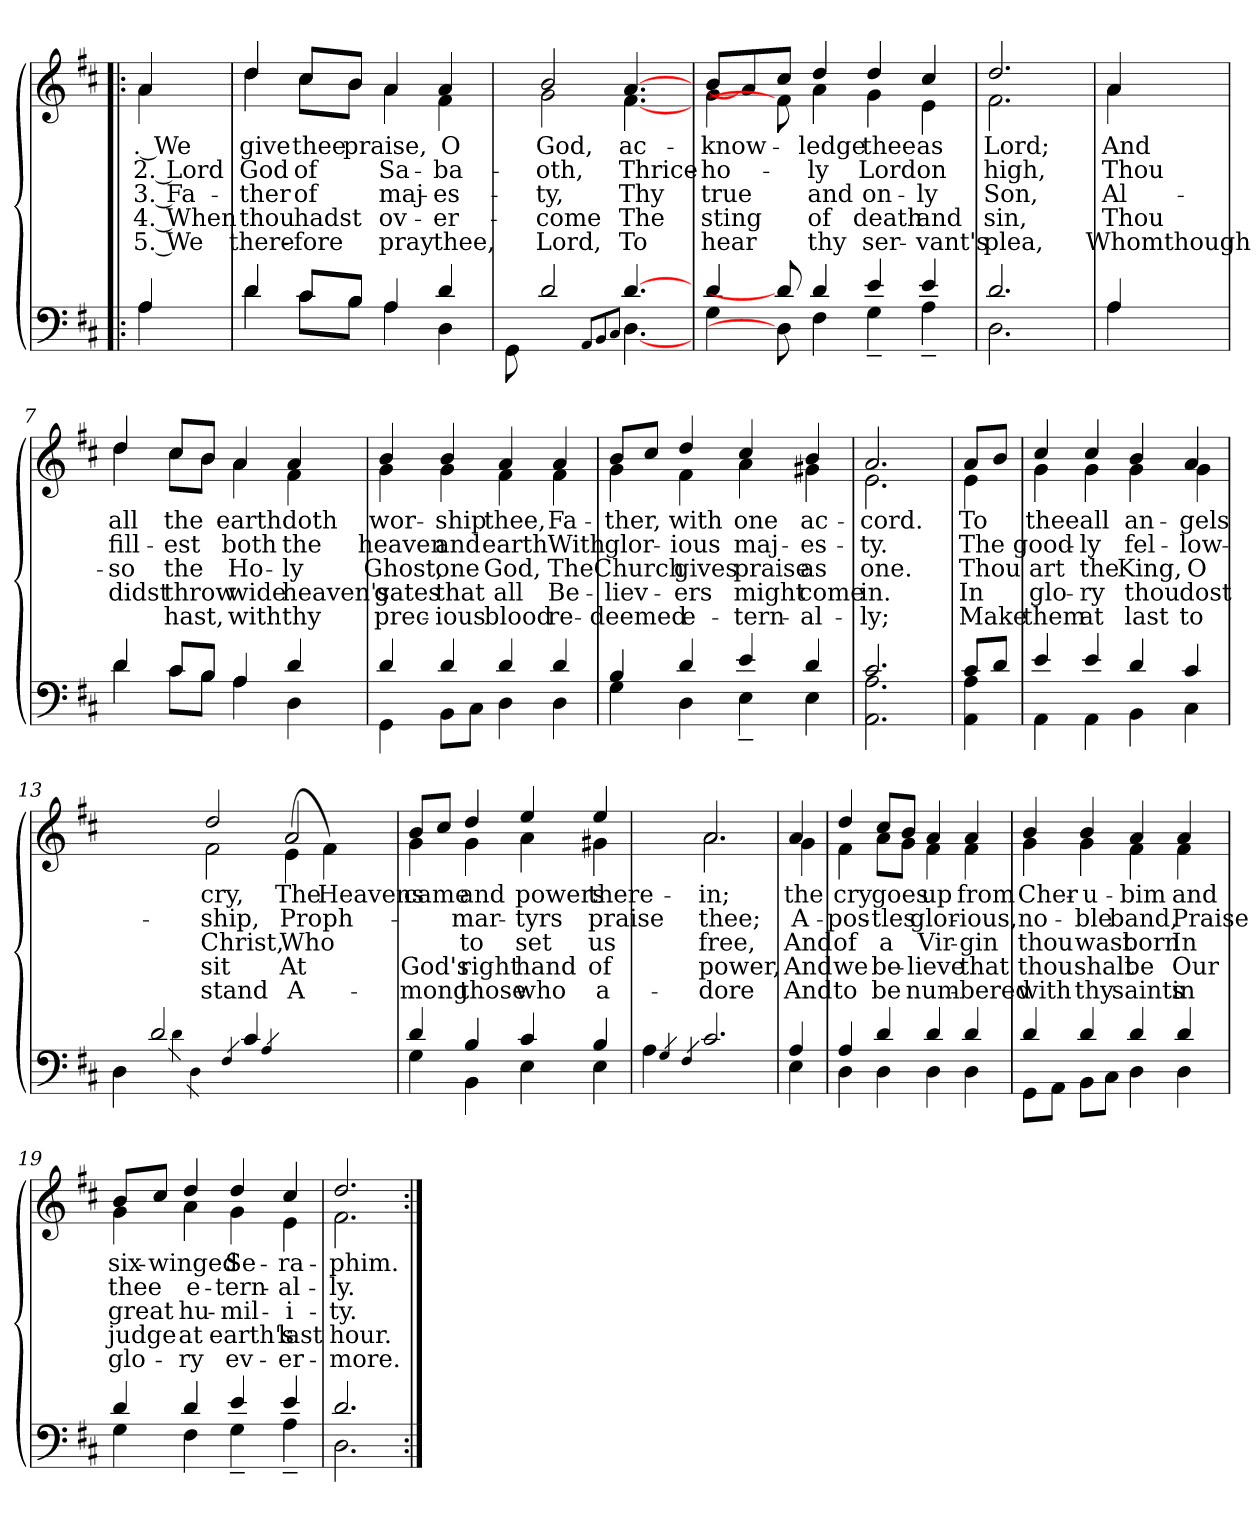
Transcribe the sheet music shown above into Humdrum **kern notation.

**kern	**kern	**text	**text	**text	**text	**text
*part1	*part1	*part1	*part1	*part1	*part1	*part1
*staff2	*staff1	*staff1	*staff1	*staff1	*staff1	*staff1
*clefF4	*clefG2	*	*	*	*	*
*k[f#c#]	*k[f#c#]	*	*	*	*	*
*D:	*D:	*	*	*	*	*
=1!|:	=1!|:	=1!|:	=1!|:	=1!|:	=1!|:	=1!|:
*^	*	*	*	*	*	*
!	!	!	!LO:LY:b:rj	!LO:LY:b:rj	!LO:LY:b:rj	!LO:LY:b:rj	!LO:LY:b:rj
*	*	*^	*	*	*	*	*
4A/	4A\	4a/	4a<\	. We	2. Lord	3. Fa-	4. When	5. We
=2	=2	=2	=2	=2	=2	=2	=2	=2
!	!	!	!	!LO:LY:b	!LO:LY:b	!LO:LY:b	!LO:LY:b	!LO:LY:b
4d/	4d\	4dd/	4dd\	give	God	-ther	thou	there-
!	!	!	!	!LO:LY:b	!LO:LY:b	!LO:LY:b	!LO:LY:b	!LO:LY:b
8c#/L	8c#\L	8cc#/L	8cc#\L	thee	of	of	hadst	-fore
!	!	!	!	!LO:LY:b	!	!	!	!
8B/J	8B\J	8b/J	8b\J	praise,	.	.	.	.
!	!	!	!	!	!LO:LY:b	!LO:LY:b	!LO:LY:b	!LO:LY:b
4A/	4A\	4a/	4a\	.	Sa-	maj-	ov-	pray
!	!	!	!	!LO:LY:b	!LO:LY:b	!LO:LY:b	!LO:LY:b	!LO:LY:b
4d/	4D\	4a/	4f#\	O	-ba-	-es-	-er-	thee,
=3	=3	=3	=3	=3	=3	=3	=3	=3
8GG\	8ryy	8ryy	8ryy	.	.	.	.	.
!	!	!	!	!LO:LY:b	!LO:LY:b	!LO:LY:b	!LO:LY:b	!LO:LY:b
2ryy	2d/	2b/	2g\	God,	-oth,	-ty,	-come	Lord,
8qAA/L	.	.	.	.	.	.	.	.
8qBB/	.	.	.	.	.	.	.	.
8qC#/J	.	.	.	.	.	.	.	.
!	!	!	!	!LO:LY:b	!LO:LY:b	!LO:LY:b	!LO:LY:b	!LO:LY:b
[4.d/	[4.D\	[4.a/	[4.f#\	ac-	Thrice-	Thy	The	To
=4	=4	=4	=4	=4	=4	=4	=4	=4
!	!	!	!	!LO:LY:b	!LO:LY:b	!LO:LY:b	!LO:LY:b	!LO:LY:b
4d/	4G\	8b/L	4g\	-know-	-ho-	true	sting	hear
.	.	8a/]	.	.	.	.	.	.
8d/]	8D\]	8cc#/J	8f#\]	.	.	.	.	.
!	!	!	!	!LO:LY:b	!LO:LY:b	!LO:LY:b	!LO:LY:b	!LO:LY:b
4d/	4F#\	4dd/	4a\	-ledge	-ly	and	of	thy
!	!	!	!	!LO:LY:b	!LO:LY:b	!LO:LY:b	!LO:LY:b	!LO:LY:b
4e/	4G~<\	4dd/	4g\	thee	Lord	on-	death	ser-
!	!	!	!	!LO:LY:b	!LO:LY:b	!LO:LY:b	!LO:LY:b	!LO:LY:b
4e/	4A~<\	4cc#/	4e\	as	on	-ly	and	-vant's
=5	=5	=5	=5	=5	=5	=5	=5	=5
!	!	!	!	!LO:LY:b	!LO:LY:b	!LO:LY:b	!LO:LY:b	!LO:LY:b
2.d/	2.D\	2.dd/	2.f#\	Lord;	high,	Son,	sin,	plea,
!!LO:LB:g=z	!!
=6	=6	=6	=6	=6	=6	=6	=6	=6
!	!	!	!	!LO:LY:b:rj	!LO:LY:b:rj	!LO:LY:b:rj	!LO:LY:b:rj	!LO:LY:b:rj
4A/	4A\	4a/	4a\	And	Thou	Al-	Thou	Whomthough
=7	=7	=7	=7	=7	=7	=7	=7	=7
!	!	!	!	!LO:LY:b	!LO:LY:b	!LO:LY:b	!LO:LY:b	!
4d/	4d\	4dd/	4dd\	all	fill-	-so	didst	.
!	!	!	!	!LO:LY:b	!LO:LY:b	!LO:LY:b	!LO:LY:b	!LO:LY:b
8c#/L	8c#\L	8cc#/L	8cc#\L	the	-est	the	throw	hast,
8B/J	8B\J	8b/J	8b\J	.	.	.	.	.
!	!	!	!	!LO:LY:b	!LO:LY:b	!LO:LY:b	!LO:LY:b	!LO:LY:b
4A/	4A\	4a/	4a\	earth	both	Ho-	wide	with
!	!	!	!	!LO:LY:b	!LO:LY:b	!LO:LY:b	!LO:LY:b	!LO:LY:b
4d/	4D\	4a/	4f#\	doth	the	-ly	heaven's	thy
=8	=8	=8	=8	=8	=8	=8	=8	=8
!	!	!	!	!LO:LY:b	!LO:LY:b	!LO:LY:b	!LO:LY:b	!LO:LY:b
4GG\	4d/	4b/	4g\	wor-	heaven	Ghost,	gates	prec-
!	!	!	!	!LO:LY:b	!LO:LY:b	!LO:LY:b	!LO:LY:b	!LO:LY:b
8BB\L	4d/	4b/	4g\	-ship	and	one	that	-ious
8C#\J	.	.	.	.	.	.	.	.
!	!	!	!	!LO:LY:b	!LO:LY:b	!LO:LY:b	!LO:LY:b	!LO:LY:b
4D\	4d/	4a/	4f#\	thee,	earth	God,	all	blood
!	!	!	!	!LO:LY:b	!LO:LY:b	!LO:LY:b	!LO:LY:b	!LO:LY:b
4d/	4D\	4a/	4f#\	Fa-	With	The	Be-	re-
=9	=9	=9	=9	=9	=9	=9	=9	=9
!	!	!	!	!LO:LY:b	!LO:LY:b	!LO:LY:b	!LO:LY:b	!LO:LY:b
4B/	4G\	8b/L	4g\	-ther,	glor-	Church	-liev-	-deemed
.	.	8cc#/J	.	.	.	.	.	.
!	!	!	!	!LO:LY:b	!LO:LY:b	!LO:LY:b	!LO:LY:b	!LO:LY:b
4d/	4D\	4dd/	4f#\	with	-ious	gives	-ers	e-
!	!	!	!	!LO:LY:b	!LO:LY:b	!LO:LY:b	!LO:LY:b	!LO:LY:b
4e/	4E~<\	4cc#/	4a\	one	maj-	praise	might	-tern-
!	!	!	!	!LO:LY:b	!LO:LY:b	!LO:LY:b	!LO:LY:b	!LO:LY:b
4d/	4E\	4b/	4g#X\	ac-	-es-	as	come	-al-
=10	=10	=10	=10	=10	=10	=10	=10	=10
!	!	!	!	!LO:LY:b	!LO:LY:b	!LO:LY:b	!LO:LY:b	!LO:LY:b
2.AA\ 2.A\	2.c#/	2.a/	2.e\	-cord.	-ty.	one.	in.	-ly;
!!LO:LB:g=z	!!
=11	=11	=11	=11	=11	=11	=11	=11	=11
!	!	!	!	!LO:LY:b:rj	!LO:LY:b:rj	!LO:LY:b:rj	!LO:LY:b:rj	!LO:LY:b:rj
8c#/L	4AA\ 4A\	8a/L	4e\	To	The	Thou	In	Make
8d/J	.	8b/J	.	.	.	.	.	.
=12	=12	=12	=12	=12	=12	=12	=12	=12
!	!	!	!	!LO:LY:b	!LO:LY:b	!LO:LY:b	!LO:LY:b	!LO:LY:b
4e/	4AA\	4cc#/	4g\	thee	good-	art	glo-	them
!	!	!	!	!LO:LY:b	!LO:LY:b	!LO:LY:b	!LO:LY:b	!LO:LY:b
4e/	4AA\	4cc#/	4g\	all	-ly	the	-ry	at
!	!	!	!	!LO:LY:b	!LO:LY:b	!LO:LY:b	!LO:LY:b	!LO:LY:b
4d/	4BB\	4b/	4g\	an-	fel-	King,	thou	last
!	!	!	!	!LO:LY:b	!LO:LY:b	!LO:LY:b	!LO:LY:b	!LO:LY:b
4c#/	4C#\	4a/	4g\	-gels	-low-	O	dost	to
=13	=13	=13	=13	=13	=13	=13	=13	=13
*	*	*	*^	*	*	*	*	*
4D\	2ryy	2ryy	1ryy	2ryy	.	.	.	.	.
2d/	.	.	.	.	.	.	.	.	.
.	4qd\	.	.	.	.	.	.	.	.
.	4qD\	.	.	.	.	.	.	.	.
!	!	!	!	!	!LO:LY:b	!LO:LY:b	!LO:LY:b	!LO:LY:b	!LO:LY:b
.	2ryy	2dd/	.	2f#\	cry,	-ship,	Christ,	sit	stand
4qF#/	.	.	.	.	.	.	.	.	.
4c#/	.	.	.	.	.	.	.	.	.
4qA/	.	.	.	.	.	.	.	.	.
!	!	!	!	!	!LO:LY:b	!LO:LY:b	!LO:LY:b	!LO:LY:b	!LO:LY:b
2ryy	2ryy	(<4e\	2a/	2ryy	The	Proph-	Who	At	A-
!	!	!	!	!	!LO:LY:b	!	!	!	!
.	.	4f#\)	.	.	Heavens	.	.	.	.
*	*	*v	*v	*v	*	*	*	*	*
=14	=14	=14	=14	=14	=14	=14	=14
!	!	!	!	!LO:LY:b	!	!	!
*	*	*^	*	*	*	*	*
!	!	!	!	!LO:LY:b	!	!	!LO:LY:b	!LO:LY:b
4d/	4G\	8b/L	4g\	-came	.	.	God's	-mong
.	.	8cc#/J	.	.	.	.	.	.
!	!	!	!	!LO:LY:b	!LO:LY:b	!LO:LY:b	!LO:LY:b	!LO:LY:b
4B/	4BB\	4dd/	4g\	and	mar-	to	right	-those
!	!	!	!	!LO:LY:b	!LO:LY:b	!LO:LY:b	!LO:LY:b	!LO:LY:b
4c#/	4E\	4ee/	4a\	powers	-tyrs	set	hand	who
!	!	!	!	!LO:LY:b	!LO:LY:b	!LO:LY:b	!LO:LY:b	!LO:LY:b
4B/	4E\	4ee/	4g#X\	there-	praise	us	of	a-
=15	=15	=15	=15	=15	=15	=15	=15	=15
*	*^	*	*	*	*	*	*	*
4ryy	4ryy	4A\	4ryy	4ryy	.	.	.	.	.
4qG/	.	.	.	.	.	.	.	.	.
4qF#/	.	.	.	.	.	.	.	.	.
!	!	!	!	!	!LO:LY:b	!LO:LY:b	!LO:LY:b	!LO:LY:b	!LO:LY:b
2.ryy	2.c#/	2.ryy	2.a/	2.a\	in;	thee;	free,	power,	dore
!!LO:LB:g=z	!!
=16	=16	=16	=16	=16	=16	=16	=16	=16	=16
!	!	!	!	!	!LO:LY:b	!LO:LY:b	!LO:LY:b	!LO:LY:b	!LO:LY:b
*	*v	*v	*	*	*	*	*	*	*
4A/	4E\	4a/	4g\	the	A-	And	And	And
=17	=17	=17	=17	=17	=17	=17	=17	=17
!	!	!	!	!LO:LY:b	!LO:LY:b	!LO:LY:b	!LO:LY:b	!LO:LY:b
4A/	4D\	4dd/	4f#\	cry	-pos-	of	we	to
!	!	!	!	!LO:LY:b	!LO:LY:b	!LO:LY:b	!LO:LY:b	!LO:LY:b
4d/	4D\	8cc#/L	8a\L	goes	-tles	a	be-	be
.	.	8b/J	8g\J	.	.	.	.	.
!	!	!	!	!LO:LY:b	!LO:LY:b	!LO:LY:b	!LO:LY:b	!LO:LY:b
4d/	4D\	4a/	4f#\	up	glor-	Vir-	-lieve	num-
!	!	!	!	!LO:LY:b	!LO:LY:b	!LO:LY:b	!LO:LY:b	!LO:LY:b
4d/	4D\	4a/	4f#\	from	-ious,	-gin	that	-bered
=18	=18	=18	=18	=18	=18	=18	=18	=18
!	!	!	!	!LO:LY:b	!LO:LY:b	!LO:LY:b	!LO:LY:b	!LO:LY:b
8GG\L	4d/	4b/	4g\	Cher-	no-	thou	thou	with
8AA\J	.	.	.	.	.	.	.	.
!	!	!	!	!LO:LY:b	!LO:LY:b	!LO:LY:b	!LO:LY:b	!LO:LY:b
8BB\L	4d/	4b/	4g\	-u-	-ble	wast	shalt	thy
8C#\J	.	.	.	.	.	.	.	.
!	!	!	!	!LO:LY:b	!LO:LY:b	!LO:LY:b	!LO:LY:b	!LO:LY:b
4D\	4d/	4a/	4f#\	-bim	band,	born	be	saints
!	!	!	!	!LO:LY:b	!LO:LY:b	!LO:LY:b	!LO:LY:b	!LO:LY:b
4d/	4D\	4a/	4f#\	and	Praise	In	Our	in
=19	=19	=19	=19	=19	=19	=19	=19	=19
!	!	!	!	!LO:LY:b	!LO:LY:b	!LO:LY:b	!LO:LY:b	!LO:LY:b
4d/	4G\	8b/L	4g\	six-	thee	great	judge	glo-
!	!	!	!	!LO:LY:b	!	!	!	!
.	.	8cc#/J	.	-winged	.	.	.	.
!	!	!	!	!	!LO:LY:b	!LO:LY:b	!LO:LY:b	!LO:LY:b
4d/	4F#\	4dd/	4a\	.	e-	hu-	at	-ry
!	!	!	!	!LO:LY:b	!LO:LY:b	!LO:LY:b	!LO:LY:b	!LO:LY:b
4e/	4G~<\	4dd/	4g\	Se-	-tern-	-mil-	earth's	ev-
!	!	!	!	!LO:LY:b	!LO:LY:b	!LO:LY:b	!LO:LY:b	!LO:LY:b
4e/	4A~<\	4cc#/	4e\	-ra-	-al-	-i-	last	-er-
=20	=20	=20	=20	=20	=20	=20	=20	=20
!	!	!	!	!LO:LY:b	!LO:LY:b	!LO:LY:b	!LO:LY:b	!LO:LY:b
2.d/	2.D\	2.dd/	2.f#\	-phim.	-ly.	-ty.	hour.	-more.
*v	*v	*	*	*	*	*	*	*
*	*v	*v	*	*	*	*	*
=:|!	=:|!	=:|!	=:|!	=:|!	=:|!	=:|!
*-	*-	*-	*-	*-	*-	*-
